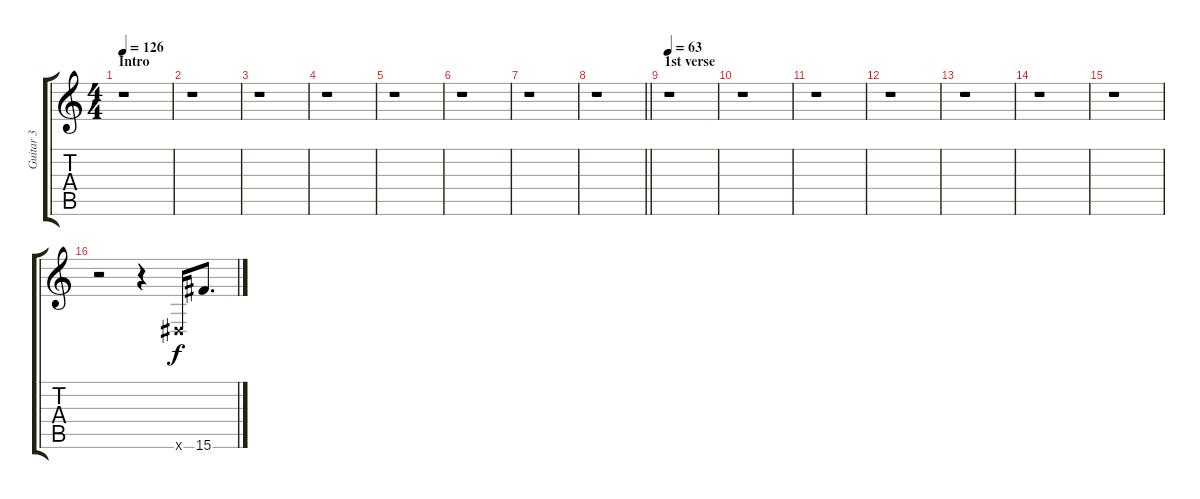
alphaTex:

\track ("Guitar 3" "Guitar 3") {instrument distortionguitar}
\staff {score tabs}
\tuning (Eb4 Bb3 Gb3 Db3 Ab2 Eb2) {hide}
\ts (4 4)
\section ("" "Intro")
\tempo 126
\tempo 63
\tempo 126
\clef g2
\ks c
r.1{dy f instrument distortionguitar} |
r.1 |
r.1 |
r.1 |
r.1 |
r.1 |
r.1 |
\barLineRight lightlight
r.1 |
\section ("" "1st verse")
\tempo 63
r.1 |
r.1 |
r.1 |
r.1 |
r.1 |
r.1 |
r.1 |
r.2 r.4 0.6{x}.16 15.6{ss}.8{d}
